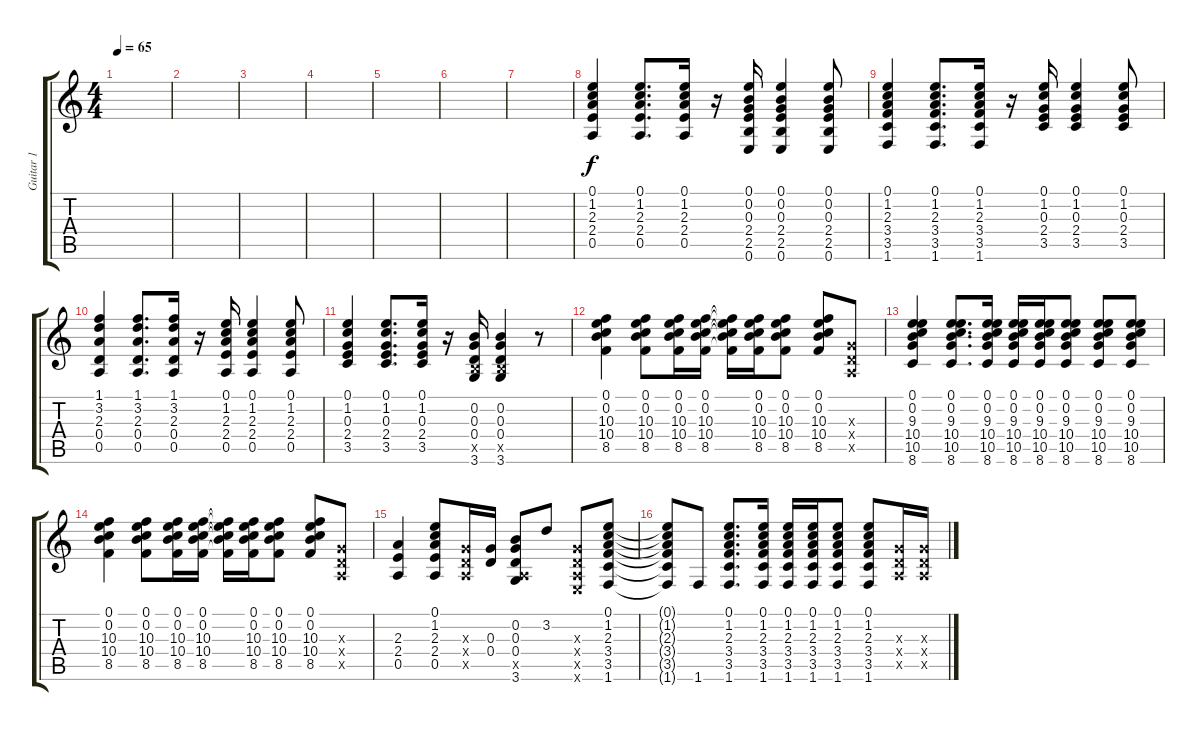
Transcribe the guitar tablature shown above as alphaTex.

\track ("Guitar 1" "Guitar 1") {instrument electricguitarclean}
\staff {score tabs}
\tuning (E4 B3 G3 D3 A2 E2) {hide}
\ts (4 4)
\tempo 65
\clef g2
\ks c
|
|
|
|
|
|
|
(0.1 1.2 2.3 2.4 0.5).4 (0.1 1.2 2.3 2.4 0.5).8{d} (0.1 1.2 2.3 2.4 0.5).16 r.16 (0.1 0.2 0.3 2.4 2.5 0.6).16 (0.1 0.2 0.3 2.4 2.5 0.6).4 (0.1 0.2 0.3 2.4 2.5 0.6).8 |
(0.1 1.2 2.3 3.4 3.5 1.6).4 (0.1 1.2 2.3 3.4 3.5 1.6).8{d} (0.1 1.2 2.3 3.4 3.5 1.6).16 r.16 (0.1 1.2 0.3 2.4 3.5).16 (0.1 1.2 0.3 2.4 3.5).4 (0.1 1.2 0.3 2.4 3.5).8 |
(1.1 3.2 2.3 0.4 0.5).4 (1.1 3.2 2.3 0.4 0.5).8{d} (1.1 3.2 2.3 0.4 0.5).16 r.16 (0.1 1.2 2.3 2.4 0.5).16 (0.1 1.2 2.3 2.4 0.5).4 (0.1 1.2 2.3 2.4 0.5).8 |
(0.1 1.2 0.3 2.4 3.5).4 (0.1 1.2 0.3 2.4 3.5).8{d} (0.1 1.2 0.3 2.4 3.5).16 r.16 (0.2 0.3 0.4 2.5{x} 3.6).16 (0.2 0.3 0.4 2.5{x} 3.6).4 r.8 |
(0.1 0.2 10.3 10.4 8.5).4 (0.1 0.2 10.3 10.4 8.5).8 (0.1 0.2 10.3 10.4 8.5).16 (0.1 0.2 10.3 10.4 8.5).16 (0.1{t} 0.2{t} 10.3{t} 10.4{t} 8.5{t}).16 (0.1 0.2 10.3 10.4 8.5).16 (0.1 0.2 10.3 10.4 8.5).8 (0.1 0.2 10.3 10.4 8.5).8 (0.3{x} 0.4{x} 0.5{x}).8 |
(0.1 0.2 9.3 10.4 10.5 8.6).4 (0.1 0.2 9.3 10.4 10.5 8.6).8{d} (0.1 0.2 9.3 10.4 10.5 8.6).16 (0.1 0.2 9.3 10.4 10.5 8.6).16 (0.1 0.2 9.3 10.4 10.5 8.6).16 (0.1 0.2 9.3 10.4 10.5 8.6).8 (0.1 0.2 9.3 10.4 10.5 8.6).8 (0.1 0.2 9.3 10.4 10.5 8.6).8 |
(0.1 0.2 10.3 10.4 8.5).4 (0.1 0.2 10.3 10.4 8.5).8 (0.1 0.2 10.3 10.4 8.5).16 (0.1 0.2 10.3 10.4 8.5).16 (0.1{t} 0.2{t} 10.3{t} 10.4{t} 8.5{t}).16 (0.1 0.2 10.3 10.4 8.5).16 (0.1 0.2 10.3 10.4 8.5).8 (0.1 0.2 10.3 10.4 8.5).8 (0.3{x} 0.4{x} 0.5{x}).8 |
(2.3 2.4 0.5).4 (0.1 1.2 2.3 2.4 0.5).8 (0.3{x} 0.4{x} 0.5{x}).16 (0.3 0.4).16 (0.2 0.3 0.4 0.5{x} 3.6).8 3.2.8 (0.3{x} 0.4{x} 0.5{x} 0.6{x}).8 (0.1 1.2 2.3 3.4 3.5 1.6).8 |
(0.1{t} 1.2{t} 2.3{t} 3.4{t} 3.5{t} 1.6{t}).8 1.6.8 (0.1 1.2 2.3 3.4 3.5 1.6).8{d} (0.1 1.2 2.3 3.4 3.5 1.6).16 (0.1 1.2 2.3 3.4 3.5 1.6).16 (0.1 1.2 2.3 3.4 3.5 1.6).16 (0.1 1.2 2.3 3.4 3.5 1.6).8 (0.1 1.2 2.3 3.4 3.5 1.6).8 (0.3{x} 0.4{x} 0.5{x}).16 (0.3{x} 0.4{x} 0.5{x}).16
